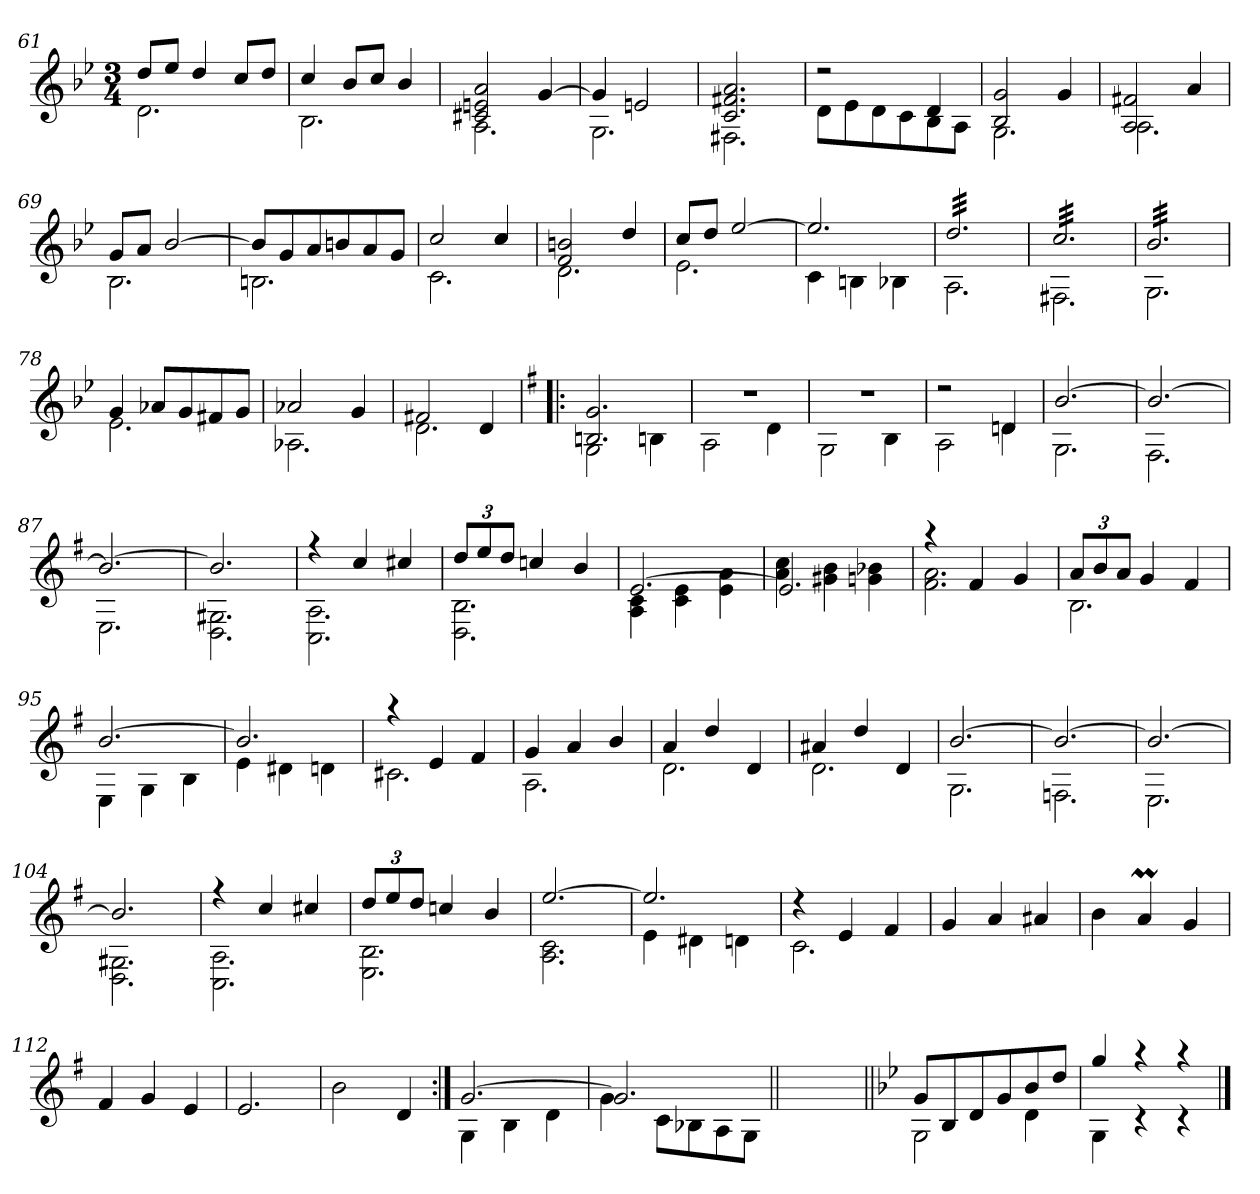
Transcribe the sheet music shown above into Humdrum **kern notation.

**kern
*part1
*staff1
*clefG2
*k[b-e-]
*B-:
*M3/4
=61
*^
8dd/L	2.d\
8ee-/J	.
4dd/	.
8cc/L	.
8dd/J	.
=62	=62
4cc/	2.B-\
8b-/L	.
8cc/J	.
4b-/	.
=63	=63
2c#X/ 2en/ 2a/	2.A\
[>4g/	.
=64	=64
4g/]	2.G\
2eni/	.
=65	=65
2.c/ 2.f#X/ 2.a/	2.F#X\
=66	=66
2r	8d\L
.	8e-\
.	8d\
.	8c\
4d/	8B-\
.	8A\J
!!LO:LB:g=z	!!
=67	=67
2B-/ 2g/	2.G\
4g/	.
=68	=68
2A/ 2f#X/	2.A\
4a/	.
=69	=69
8g/L	2.B-\
8a/J	.
[>2b-/	.
=70	=70
8b-/L]	2.Bn\
8g/	.
8a/	.
8bn/	.
8a/	.
8g/J	.
=71	=71
2cc/	2.c\
4cc/	.
=72	=72
2f/ 2bn/	2.d\
4dd/	.
=73	=73
8cc/L	2.e-\
8dd/J	.
[>2ee-/	.
!!LO:LB:g=z	!!
=74	=74
2.ee-/]	4c\
.	4Bn\
.	4B-X\
=75	=75
*tremolo	*
32dd/LLL	2.A\
32dd/	.
32dd/	.
32dd/	.
32dd/	.
32dd/	.
32dd/	.
32dd/	.
32dd/	.
32dd/	.
32dd/	.
32dd/	.
32dd/	.
32dd/	.
32dd/	.
32dd/	.
32dd/	.
32dd/	.
32dd/	.
32dd/	.
32dd/	.
32dd/	.
32dd/	.
32dd/JJJ	.
=76	=76
32cc/LLL	2.F#X\
32cc/	.
32cc/	.
32cc/	.
32cc/	.
32cc/	.
32cc/	.
32cc/	.
32cc/	.
32cc/	.
32cc/	.
32cc/	.
32cc/	.
32cc/	.
32cc/	.
32cc/	.
32cc/	.
32cc/	.
32cc/	.
32cc/	.
32cc/	.
32cc/	.
32cc/	.
32cc/JJJ	.
=77	=77
32b-/LLL	2.G\
32b-/	.
32b-/	.
32b-/	.
32b-/	.
32b-/	.
32b-/	.
32b-/	.
32b-/	.
32b-/	.
32b-/	.
32b-/	.
32b-/	.
32b-/	.
32b-/	.
32b-/	.
32b-/	.
32b-/	.
32b-/	.
32b-/	.
32b-/	.
32b-/	.
32b-/	.
32b-/JJJ	.
*Xtremolo	*
=78	=78
4g/	2.e-\
8a-X/L	.
8g/	.
8f#X/	.
8g/J	.
=79	=79
2a-X/	2.A-X\
4g/	.
=80	=80
2f#X/	2.d\
4d/	.
!!LO:LB:g=z	!!
=81!|:	=81!|:
*k[f#]	*
*G:	*
2.Bni/ 2.g/	2G\
.	4Bni\
=82	=82
!LO:N:vis=1	!
2.r	2A\
.	4d\
=83	=83
!LO:N:vis=1	!
2.r	2G\
.	4B\
=84	=84
2r	2A\
4dn/	4d\
=85	=85
[>2.b/	2.G\
=86	=86
2.b/_	2.F#\
=87	=87
2.b/_	2.E\
!!LO:LB:g=z	!!
=88	=88
2.b/]	2.D\ 2.G#X\
=89	=89
4r	2.C\ 2.A\
4cc/	.
4cc#X/	.
=90	=90
12dd/L	2.D\ 2.B\
12ee/	.
12dd/J	.
4ccn/	.
4b/	.
=91	=91
[>2.e/	4A\ 4c\
.	4c\ 4e\
.	4e\ 4a\
=92	=92
2.e/]	4a\ 4cc\
.	4g#X\ 4b\
.	4gn\ 4b-X\
=93	=93
4raa	2.f#\ 2.a\
4f#/	.
4g/	.
!!LO:LB:g=z	!!
=94	=94
12a/L	2.B\
12b/	.
12a/J	.
4g/	.
4f#/	.
=95	=95
[>2.b/	4E\
.	4G\
.	4B\
=96	=96
2.b/]	4e\
.	4d#X\
.	4dn\
=97	=97
4raa	2.c#X\
4e/	.
4f#/	.
=98	=98
4g/	2.A\
4a/	.
4b/	.
=99	=99
4a/	2.d\
4dd/	.
4d/	.
=100	=100
4a#X/	2.d\
4dd/	.
4d/	.
!!LO:LB:g=z	!!
=101	=101
[>2.b/	2.G\
=102	=102
2.b/_	2.Fn\
=103	=103
2.b/_	2.E\
=104	=104
2.b/]	2.D\ 2.G#X\
=105	=105
4r	2.C\ 2.A\
4cc/	.
4cc#X/	.
=106	=106
12dd/L	2.E\ 2.B\
12ee/	.
12dd/J	.
4ccn/	.
4b/	.
=107	=107
[>2.ee/	2.A\ 2.c\
!!LO:LB:g=z	!!
=108	=108
2.ee/]	4e\
.	4d#X\
.	4dn\
=109	=109
4r	2.c\
4e/	.
4f#/	.
*v	*v
=110
4g/
4a/
4a#X/
=111
4b\
4aM/
4g/
=112
4f#/
4g/
4e/
=113
2.e/
=114
2b\
4d/
!!LO:LB:g=z
=115:|!
*^
[>2.g/	4G\
.	4B\
.	4d\
=116	=116
2.g/]	4g\
.	8c\L
.	8B-X\
.	8A\
.	8G\J
*v	*v
=116X1||
*stria0
2.ryy
=117||
*stria5
*k[b-e-]
*B-:
*^
8g/L	2G\
8B-/	.
8d/	.
8g/	.
8b-/	4d\
8dd/J	.
=118	=118
4gg/	4G\
4raa	4rc
4raa	4rc
*v	*v
==
*-
